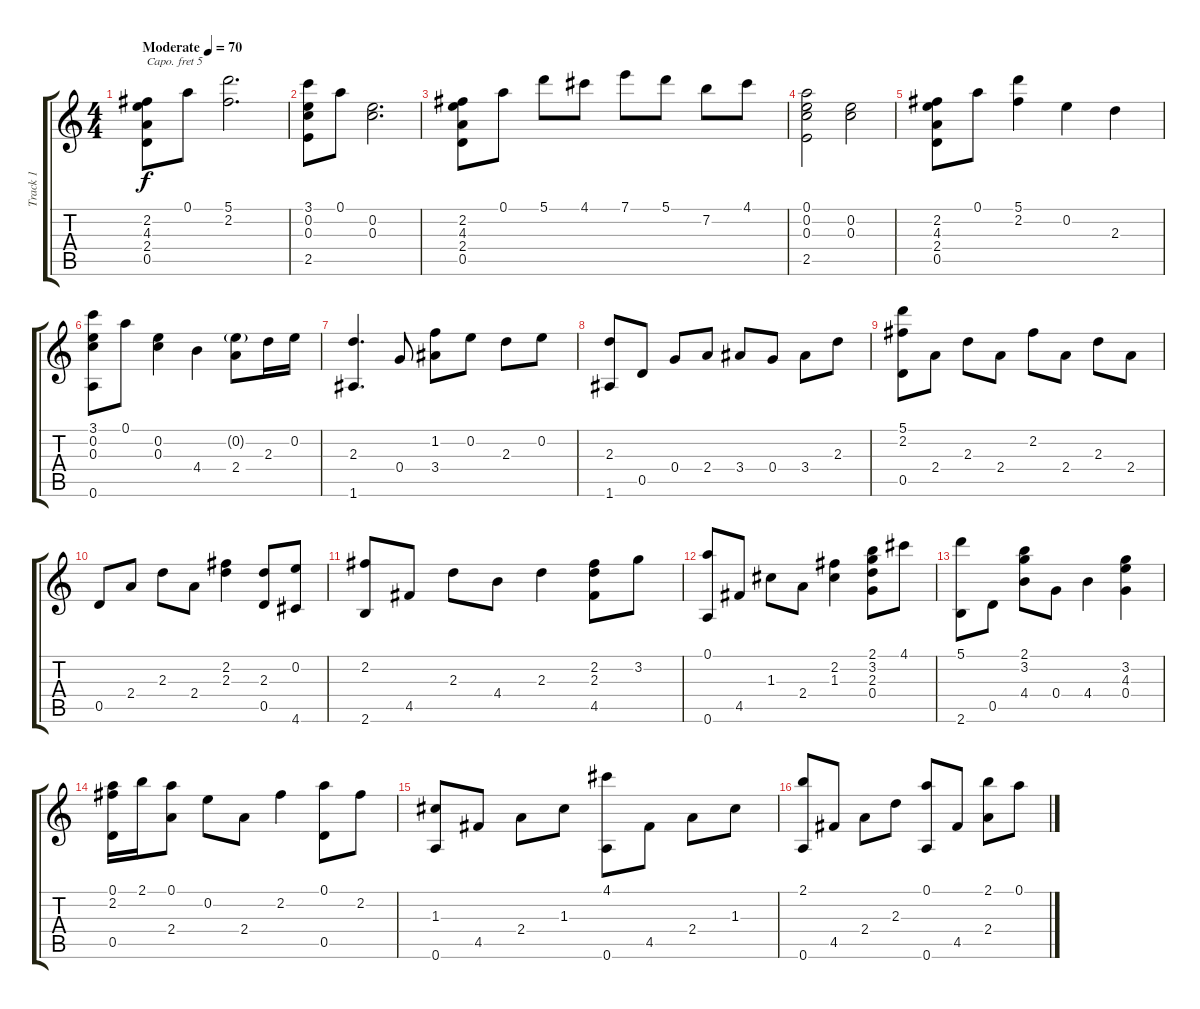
\track ("Track 1" "Track 1") {instrument acousticguitarsteel}
\staff {score tabs}
\capo 5
\tuning (E4 B3 G3 D3 A2 E2) {hide}
\ts (4 4)
\tempo (70 "Moderate")
\clef g2
\ks c
(2.2 4.3 2.4 0.5).8{dy f instrument acousticguitarsteel} 0.1.8 (5.1 2.2).2{d} |
(3.1 0.2 0.3 2.5).8 0.1.8 (0.2 0.3).2{d} |
(2.2 4.3 2.4 0.5).8 0.1.8 5.1.8 4.1.8 7.1.8 5.1.8 7.2.8 4.1.8 |
(0.1 0.2 0.3 2.5).2 (0.2 0.3).2 |
(2.2 4.3 2.4 0.5).8 0.1.8 (5.1 2.2).4 0.2.4 2.3.4 |
(3.1 0.2 0.3 0.6).8 0.1.8 (0.2 0.3).4 4.4.4 (0.2{g} 2.4).8 2.3.16 0.2.16 |
(2.3 1.6).4{d} 0.4.8 (1.2 3.4).8 0.2.8 2.3.8 0.2.8 |
(2.3 1.6).8 0.5.8 0.4.8 2.4.8 3.4.8 0.4.8 3.4.8 2.3.8 |
(5.1 2.2 0.5).8 2.4.8 2.3.8 2.4.8 2.2.8 2.4.8 2.3.8 2.4.8 |
0.5.8 2.4.8 2.3.8 2.4.8 (2.2 2.3).4 (2.3 0.5).8 (0.2 4.6).8 |
(2.2 2.6).8 4.5.8 2.3.8 4.4.8 2.3.4 (2.2 2.3 4.5).8 3.2.8 |
(0.1 0.6).8 4.5.8 1.3.8 2.4.8 (2.2 1.3).4 (2.1 3.2 2.3 0.4).8 4.1.8 |
(5.1 2.6).8 0.5.8 (2.1 3.2 4.4).8 0.4.8 4.4.4 (3.2 4.3 0.4).4 |
(0.1 2.2 0.5).16 2.1.16 (0.1 2.4).8 0.2.8 2.4.8 2.2.4 (0.1 0.5).8 2.2.8 |
(1.3 0.6).8 4.5.8 2.4.8 1.3.8 (4.1 0.6).8 4.5.8 2.4.8 1.3.8 |
(2.1 0.6).8 4.5.8 2.4.8 2.3.8 (0.1 0.6).8 4.5.8 (2.1 2.4).8 0.1.8
